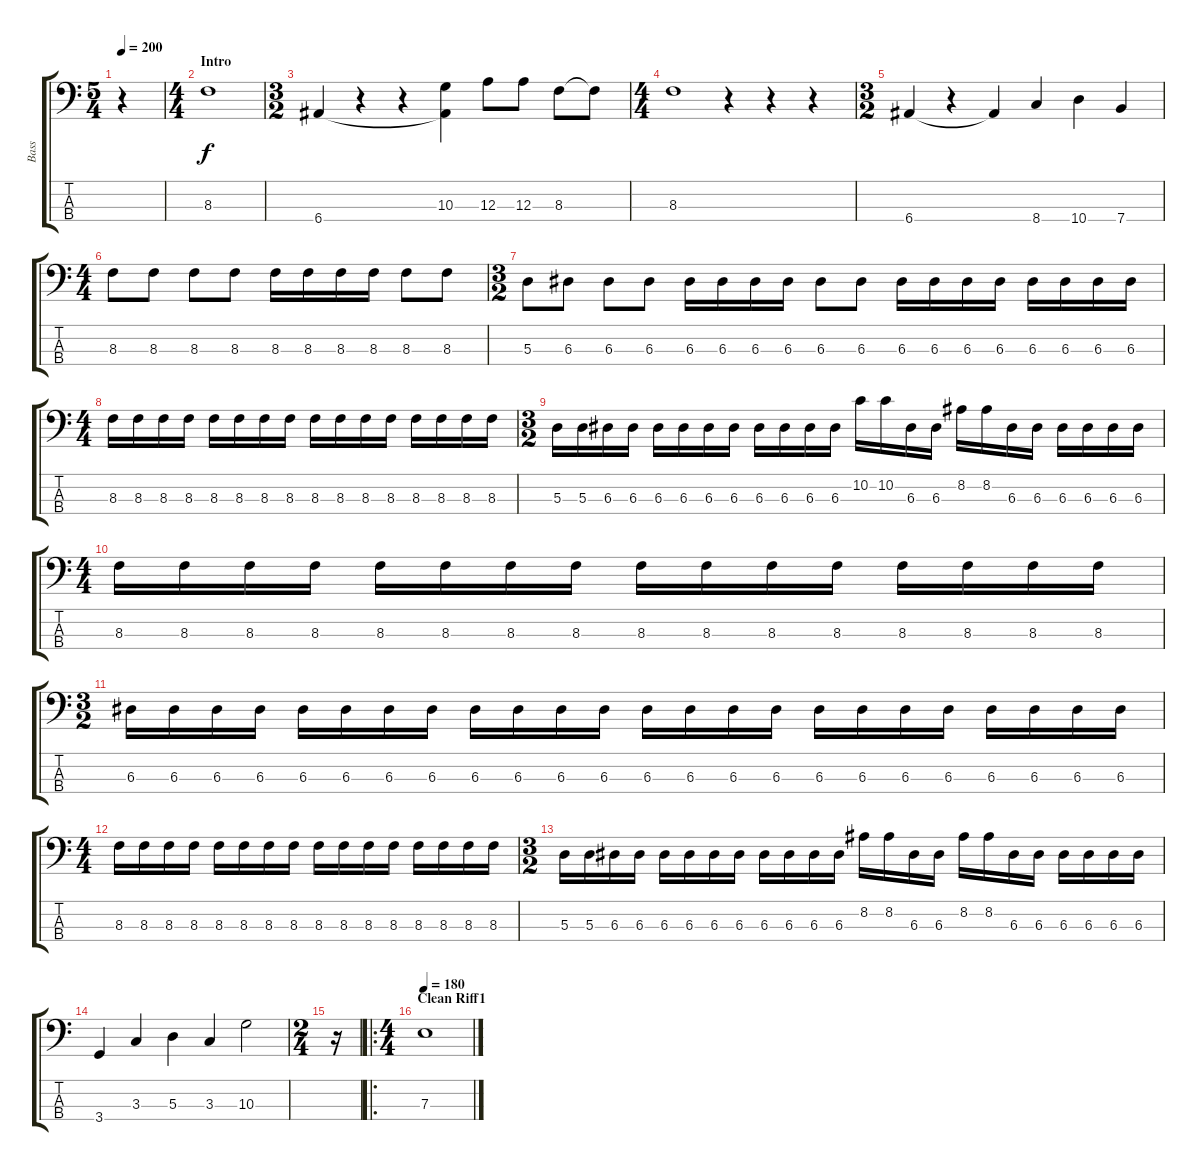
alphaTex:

\track ("Bass" "Bass") {instrument electricbassfinger}
\staff {score tabs}
\tuning (G2 D2 A1 E1) {hide}
\ts (5 4)
\tempo 200
\clef f4
\ks c
r.4{dy f instrument electricbassfinger} |
\ts (4 4)
\section ("" "Intro")
8.3.1 |
\ts (3 2)
6.4.4 r.4 r.4 (10.3 6.4{t}).4 12.3.8 12.3.8 8.3.8 8.3{t}.8 |
\ts (4 4)
8.3.1 r.4 r.4 r.4 |
\ts (3 2)
6.4.4 r.4 6.4{t}.4 8.4.4 10.4.4 7.4.4 |
\ts (4 4)
8.3.8 8.3.8 8.3.8 8.3.8 8.3.16 8.3.16 8.3.16 8.3.16 8.3.8 8.3.8 |
\ts (3 2)
5.3.8 6.3.8 6.3.8 6.3.8 6.3.16 6.3.16 6.3.16 6.3.16 6.3.8 6.3.8 6.3.16 6.3.16 6.3.16 6.3.16 6.3.16 6.3.16 6.3.16 6.3.16 |
\ts (4 4)
8.3.16 8.3.16 8.3.16 8.3.16 8.3.16 8.3.16 8.3.16 8.3.16 8.3.16 8.3.16 8.3.16 8.3.16 8.3.16 8.3.16 8.3.16 8.3.16 |
\ts (3 2)
5.3.16 5.3.16 6.3.16 6.3.16 6.3.16 6.3.16 6.3.16 6.3.16 6.3.16 6.3.16 6.3.16 6.3.16 10.2.16 10.2.16 6.3.16 6.3.16 8.2.16 8.2.16 6.3.16 6.3.16 6.3.16 6.3.16 6.3.16 6.3.16 |
\ts (4 4)
8.3.16 8.3.16 8.3.16 8.3.16 8.3.16 8.3.16 8.3.16 8.3.16 8.3.16 8.3.16 8.3.16 8.3.16 8.3.16 8.3.16 8.3.16 8.3.16 |
\ts (3 2)
6.3.16 6.3.16 6.3.16 6.3.16 6.3.16 6.3.16 6.3.16 6.3.16 6.3.16 6.3.16 6.3.16 6.3.16 6.3.16 6.3.16 6.3.16 6.3.16 6.3.16 6.3.16 6.3.16 6.3.16 6.3.16 6.3.16 6.3.16 6.3.16 |
\ts (4 4)
8.3.16 8.3.16 8.3.16 8.3.16 8.3.16 8.3.16 8.3.16 8.3.16 8.3.16 8.3.16 8.3.16 8.3.16 8.3.16 8.3.16 8.3.16 8.3.16 |
\ts (3 2)
5.3.16 5.3.16 6.3.16 6.3.16 6.3.16 6.3.16 6.3.16 6.3.16 6.3.16 6.3.16 6.3.16 6.3.16 8.2.16 8.2.16 6.3.16 6.3.16 8.2.16 8.2.16 6.3.16 6.3.16 6.3.16 6.3.16 6.3.16 6.3.16 |
3.4.4 3.3.4 5.3.4 3.3.4 10.3.2 |
\ts (2 4)
r.16 |
\ro
\ts (4 4)
\section ("" "Clean Riff1")
\tempo 180
7.3.1
